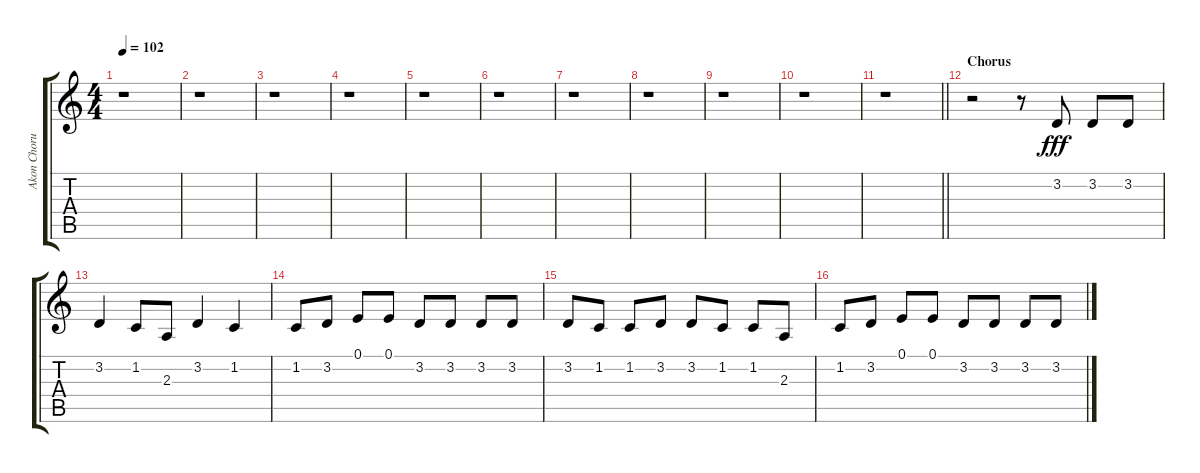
\track ("Akon Chorus" "Akon Choru") {instrument altosax}
\staff {score tabs}
\tuning (E4 B3 G3 D3 A2 E2) {hide}
\ts (4 4)
\tempo 102
\clef g2
\ks c
r.1{dy fff} |
r.1 |
r.1 |
r.1 |
r.1 |
r.1 |
r.1 |
r.1 |
r.1 |
r.1 |
\barLineRight lightlight
r.1 |
\section ("" "Chorus")
r.2 r.8 3.2.8 3.2.8 3.2.8 |
3.2.4 1.2.8 2.3.8 3.2.4 1.2.4 |
1.2.8 3.2.8 0.1.8 0.1.8 3.2.8 3.2.8 3.2.8 3.2.8 |
3.2.8 1.2.8 1.2.8 3.2.8 3.2.8 1.2.8 1.2.8 2.3.8 |
1.2.8 3.2.8 0.1.8 0.1.8 3.2.8 3.2.8 3.2.8 3.2.8
